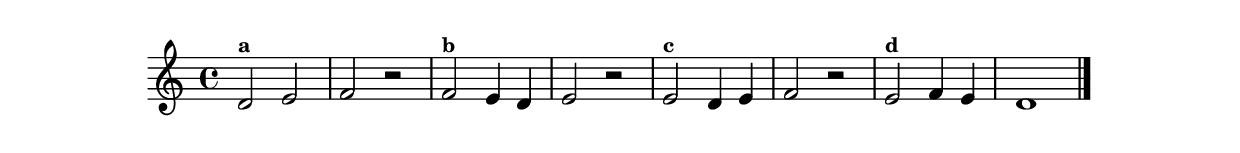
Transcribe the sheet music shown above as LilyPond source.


\version "2.14.2"

%\header { texidoc="14 - encontrando as Notas Erradas"}

\relative c' {
\override Staff.TimeSignature #'style = #'()

\override Score.BarNumber #'transparent = ##t
%\override Score.RehearsalMark #'font-family = #'roman
\override Score.RehearsalMark #'font-size = #-2

\time 4/4 
	 d2^\markup {\small \bold {"a"}} e f r
	
    	f^\markup {\small \bold {"b"}} e4 d e2 r 

	e^\markup {\small \bold {"c"}} d4 e f2 r

	e^\markup {\small \bold {"d"}} f4 e d1 

\bar "|."
}



